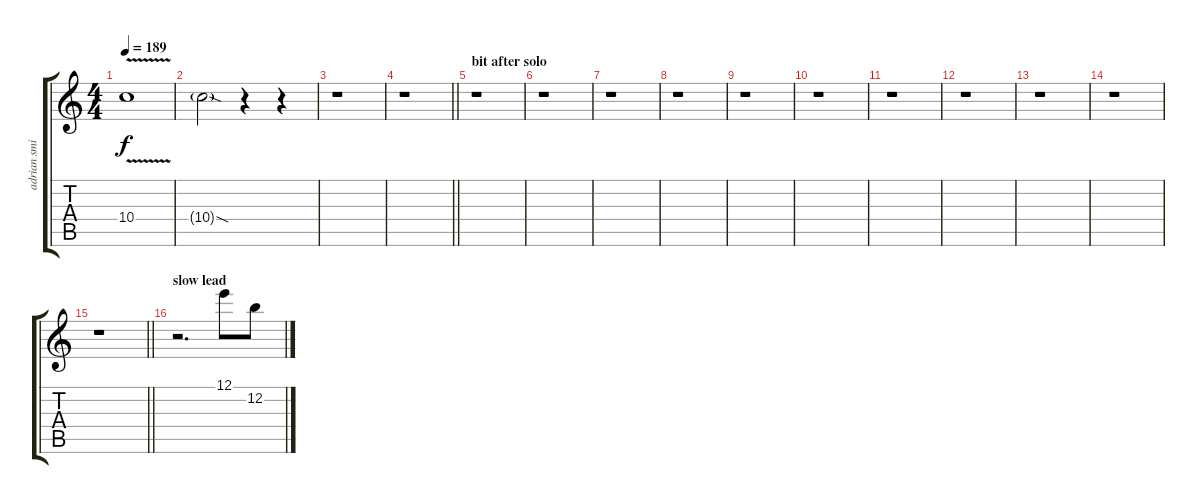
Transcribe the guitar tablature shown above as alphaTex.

\track ("adrian smith" "adrian smi") {instrument distortionguitar}
\staff {score tabs}
\tuning (E4 B3 G3 D3 A2 E2) {hide}
\ts (4 4)
\tempo 189
\clef g2
\ks c
10.4{v}.1{dy f} |
10.4{sod g}.2 r.4 r.4 |
r.1 |
\barLineRight lightlight
r.1 |
\section ("" "bit after solo")
r.1 |
r.1 |
r.1 |
r.1 |
r.1 |
r.1 |
r.1 |
r.1 |
r.1 |
r.1 |
\barLineRight lightlight
r.1 |
\section ("" "slow lead")
r.2{d} 12.1.8 12.2.8
